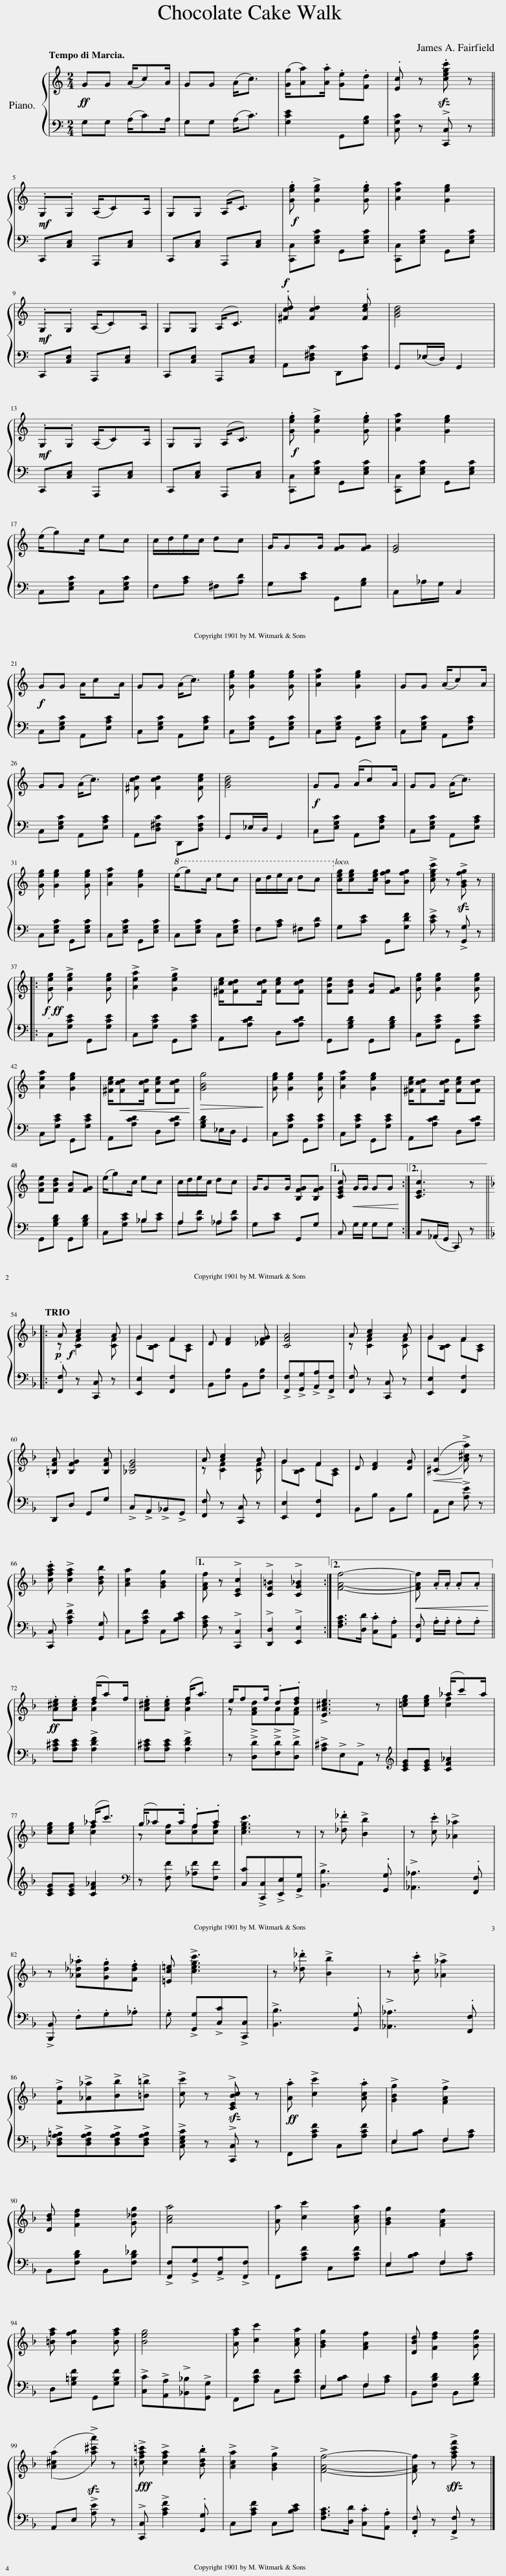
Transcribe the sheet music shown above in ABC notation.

X:1
%%score { ( 1 4 ) | ( 2 3 ) }
L:1/8
Q:1/4=115
M:2/4
I:linebreak $
K:C
V:1 treble
V:4 treble
V:2 bass
V:3 bass
V:1
!ff! GG (A/c)A/ | GG (A<c) | ([Gg]/[Aa]).[Aa]/ .[Ge].[Fd] | .[Ec] z!sfz! .[cegc'] z ||$!mf! .G,.G, (A,/C)A,/ | %5
 G,G, (A,<C) |!f! .[Geg] !>![Geg]2 .[Geg] | [Aea]2 [Geg]2 |$!mf! .G,.G, (A,/C)A,/ | G,G, (A,<C) | %10
!f! .[^Fcd] [Fcd]2 .[Fce] | [GBd]4 |$!mf! .G,.G, (A,/C)A,/ | G,G, (A,<C) |!f! .[Geg] !>![Geg]2 .[Geg] | %15
 [Aea]2 [Geg]2 |$ (e/g)c/ ec | c/d/e/c/ dc | G/GG/ [FG][FG] | [EG]4 |$ %20
!f! GG A/cA/ | GG (A<c) | [Geg] [Geg]2 [Geg] | [Aea]2 [Geg]2 | GG (A/c)A/ |$ %25
 GG (A<c) | [^Fcd] [Fcd]2 [Fce] | [GBd]4 |!f! GG (A/c)A/ | GG (A<c) |$ %30
 [Geg] [Geg]2 [Geg] | [Aea]2 [Geg]2 |!8va(! (e'/g')c'/ e'c' | c'/d'/e'/c'/ d'c'!8va)! | [ceg]/[ceg][ceg]/ [Bfg][Bfg] | %35
 !>![cegc'] z!sfz! !>![GBfg] z |:$!f!!ff! [Geg] !>![Geg]2 [Geg] | !>![Aea]2 !>![Geg]2 | [^Fce]/[Fcd][Fcd]/ [Fce][Fcd] | [FBe][FBd] [FB][FG] | %40
 [Geg] [Geg]2 [Geg] |$ [Aea]2 [Geg]2 | [^Fce]/!<(![Fcd][Fcd]/ [Fce][Fcd]!<)! |!>(! [GBg]4!>)! | [Geg] [Geg]2 [Geg] | %45
 [Aea]2 [Geg]2 | [^Fce]/[Fcd][Fcd]/ [Fce][Fcd] |$ [FBe][FBd] [FB][FG] | (e/g)c/ ec | c/d/e/c/ dc | %50
 G/GG/ [B,FG][B,FG] |1 [CEGc]!<(! G/G/ GG!<)! :|2 [CEc]3 z |:$[K:F]!p!!f! A [Ac]2 A | G[B,C] F[A,C] | %55
 D [DF]2 [_DFG] | [CFA]4 | A [Ac]2 A | G[B,C] F[A,C] |$ [=B,FA] [B,FG]2 [B,FA] | %60
 [_B,EG]4 | A [Ac]2 A | G[B,C] F[A,C] | D [DF]2 [DG] |!<(! (([^CA]2 !>![A^ca])) z!<)! |$ %65
 .[cfac'] !>![cfa]2 [Bdb] | [Aca]2 [GBg]2 |1 [FAf] z !>![CEc]2 | !>![CF=B]2 !>![CG_B]2 :|2 [FAf]4- | %70
!<(! [FAf] .A/.A/ .A.A!<)! ||$!ff! .[A^ce].[Ace] (f/a)f/ | .[A^ce].[Ace] (f<a) | e/ff/ .d.[df] | !>![EA^ce]3 z | %75
 [=ceg][ceg] (_a/c')a/ |$ [ceg][ceg] (_a<c') | (g/_a).a/ .f.[fa] | [cegc']3 z | z .[_d_d'] !>![Bb]2 | %80
 z .[cc'] !>![_A_a]2 |$ z .[_A_d_a].[Gdg].[Fdf] | [=Ec=e] !>![cegc']3 | z .[_d_d'] !>![Bb]2 | z .[cc'] !>![_A_a]2 |$ %85
 !>![Ff]!>![_A_a]!>![Bb]!>![=B=b] | !>![cc'] z!sfz! !>![CEBc] z |!ff! .[Aa] !>![cc']2 .[Aca] | !>![GBg]2 !>![FAf]2 |$ [DBd] [Fdf]2 [G_dg] | %90
 [Aca]4 | [Aa] [cc']2 [Aca] | [GBg]2 [FAf]2 |$ [=Bfa] [Bfg]2 [Bfa] | [Beg]4 | %95
 [Afa] [cc']2 [Aca] | [GBg]2 [FAf]2 | [DBd] [Fdf]2 [Gdg] |$ (([A^ca]2!sfz! !>![a^c'a'])) z |!fff! !>![=cfa=c'] !>![cfa]2 .[Bdb] | %100
 !>![Aca]2 !>![GBg]2 | !>![FAf]4- | [FAf] z !>![fac'f'] z |] %103
V:2
 G,G, (A,/C)A,/ | G,G, (A,<C) | [G,CE]2 G,,[G,B,] | [C,G,C] z !>![C,,C,] z ||$ C,,[C,E,] A,,,[C,E,] | %5
 C,,[C,E,] A,,,[C,E,] | [C,,C,][E,G,C] G,,[E,G,C] | [C,,C,][E,G,C] G,,[E,G,C] |$ C,,[C,E,] A,,,[C,E,] | C,,[C,E,] A,,,[C,E,] | %10
 A,,[D,^F,C] D,,[D,F,C] | G,,(_E,/D,/) G,,2 |$ C,,[C,E,] A,,,[C,E,] | C,,[C,E,] A,,,[C,E,] | [C,,C,][E,G,C] G,,[E,G,C] | %15
 [C,,C,][E,G,C] G,,[E,G,C] |$ C,[E,G,C] C,[E,G,C] | F,[A,C] ^F,[A,D] | G,[CE] G,,[G,B,] | C,_A,/G,/ C,2 |$ %20
 C,[E,G,C] A,,[E,A,C] | C,[E,G,C] A,,[E,A,C] | C,[E,G,C] G,,[E,G,C] | C,[E,G,C] G,,[E,G,C] | C,[E,G,C] A,,[E,A,C] |$ %25
 C,[E,G,C] A,,[E,A,C] | A,,[D,^F,C] D,,[D,F,C] | G,,_E,/D,/ G,,2 | C,[E,G,C] A,,[E,A,C] | C,[E,G,C] A,,[E,A,C] |$ %30
 C,[E,G,C] G,,[E,G,C] | C,[E,G,C] G,,[E,G,C] | C,[E,G,C] C,[E,G,C] | F,[A,C] ^F,[A,D] | G,[CE] G,,[G,DF] | %35
 !>![CE] z !>![G,,G,] z |:$ C,[G,CE] G,,[G,CE] | C,[G,CE] G,,[G,CE] | A,,[A,CD] D,[A,CD] | G,,[G,B,D] G,,[G,B,D] | %40
 C,[G,CE] G,,[G,CE] |$ C,[G,CE] G,,[G,CE] | A,,[A,CD] D,[A,CD] | [G,B,D]_E,/D,/ G,,2 | C,[G,CE] G,,[G,CE] | %45
 C,[G,CE] G,,[G,CE] | A,,[A,CD] D,[A,CD] |$ G,,[G,B,D] G,,[G,B,D] | C,[G,CE] _B,[CE] | A,[CF] _A,[CF] | %50
 G,[CE] G,,G, |1 C, G,/G,/ G,G, :|2 C,(_A,,/G,,/ C,,) z |:$[K:F] [F,,F,] z [C,,C,] z | [E,,E,]2 [F,,F,]2 | %55
 B,,[F,B,] B,,[F,B,] | !>![F,,F,]!>![G,,G,]!>![A,,A,]!>![F,,F,] | [F,,F,] z [C,,C,] z | [E,,E,]2 [F,,F,]2 |$ D,,D, G,,G, | %60
 !>!C,!>!A,,!>!_B,,!>!G,, | [F,,F,] z [C,,C,] z | [E,,E,]2 [F,,F,]2 | B,,B, B,,B, | A,,E, !>![A,E] z |$ %65
 [C,,C,] !>![A,CF]2 [G,,G,] | C,[A,CF] C,[B,CE] |1 [F,A,C] z !>![C,,C,]2 | !>![D,,D,]2 !>![E,,E,]2 :|2 [F,A,C]>[D,D] .[C,C].[A,,A,] | %70
 [F,,F,] .A,/.A,/ .A,.A, ||$ [A,^CE][A,CE] !>![A,DF]2 | [A,^CE][A,CE] !>![A,DF]2 | z !>![D,D]!>![F,D]!>![D,D] | !>![A,^C]!>!E,!>!A,, z | %75
[K:treble] [CEG][CEG] [CF_A]2 |$ [CEG][CEG] [CF_A]2 |[K:bass] z [F,F] [_A,F][F,F] | [C,C]!>![C,,C,]!>![E,,E,]!>![G,,G,] | !>![B,,B,]3 .[G,,G,] | %80
 !>![_A,,_A,]3 .[F,,F,] |$ !>![B,,,B,,] .F,.G,._A, | .G, !>![G,,G,]!>![C,C]!>![C,,C,] | !>![B,,B,]3 .[G,,G,] | !>![_A,,_A,]3 .[F,,F,] |$ %85
 !>![_D,F,A,=B,]!>![D,F,A,B,]!>![D,F,A,B,]!>![D,F,A,B,] | !>![C,E,G,C] z !>![C,,C,] z | F,,[A,CF] C,[A,CF] | E,[B,C] F,[A,C] |$ B,,[F,B,D] B,,[F,B,_D] | %90
 !>![F,,F,]!>![G,,G,]!>![A,,A,]!>![F,,F,] | F,,[A,CF] C,[A,CF] | E,[B,C] F,[A,C] |$ D,[G,=B,F] G,,[G,B,F] | !>![C,C]!>![A,,A,]!>![_B,,_B,]!>![G,,G,] | %95
 F,,[A,CF] C,[A,CF] | E,[B,C] F,[A,C] | B,,[F,B,D] B,,[G,B,D] |$ A,,E, !>![A,E] z | !>![C,,C,] !>![A,CF]2 .[G,,G,] | %100
 C,[A,CF] C,[B,CE] | [F,A,C]>[D,D] .[C,C].[A,,A,] | .[F,,F,] z !>![F,,F,] z |] %103
V:3
 x4 | x4 | x4 | x4 ||$ x4 | %5
 x4 | x4 | x4 |$ x4 | x4 | %10
 x4 | x4 |$ x4 | x4 | x4 | %15
 x4 |$ x4 | x4 | x4 | x4 |$ %20
 x4 | x4 | x4 | x4 | x4 |$ %25
 x4 | x4 | x4 | x4 | x4 |$ %30
 x4 | x4 | x4 | x4 | x4 | %35
 x4 |:$ x4 | x4 | x4 | x4 | %40
 x4 |$ x4 | x4 | x4 | x4 | %45
 x4 | x4 |$ x4 | x2 _B,2 | A,2 _A,2 | %50
 x4 |1 x4 :|2 x4 |:$[K:F] x4 | x4 | %55
 x4 | x4 | x4 | x4 |$ x4 | %60
 x4 | x4 | x4 | x4 | x4 |$ %65
 x4 | x4 |1 x4 | x4 :|2 x4 | %70
 x4 ||$ x4 | x4 | x4 | x4 | %75
[K:treble] x4 |$ x4 |[K:bass] x4 | x4 | x4 | %80
 x4 |$ x4 | x4 | x4 | x4 |$ %85
 x4 | x4 | x4 | E,2 F,2 |$ x4 | %90
 x4 | x4 | E,2 F,2 |$ x4 | x4 | %95
 x4 | E,2 F,2 | x4 |$ x4 | x4 | %100
 x4 | x4 | x4 |] %103
V:4
 x4 | x4 | x4 | x4 ||$ x4 | %5
 x4 | x4 | x4 |$ x4 | x4 | %10
 x4 | x4 |$ x4 | x4 | x4 | %15
 x4 |$ x4 | x4 | x4 | x4 |$ %20
 x4 | x4 | x4 | x4 | x4 |$ %25
 x4 | x4 | x4 | x4 | x4 |$ %30
 x4 | x4 |!8va(! x4 | x4!8va)! | x4 | %35
 x4 |:$ x4 | x4 | x4 | x4 | %40
 x4 |$ x4 | x4 | x4 | x4 | %45
 x4 | x4 |$ x4 | x4 | x4 | %50
 x4 |1 x4 :|2 x4 |:$[K:F] z [CF]2 [CF] | G2 F2 | %55
 x4 | x4 | z [CF]2 [CF] | G2 F2 |$ x4 | %60
 x4 | z [CF]2 [CF] | G2 F2 | x4 | x4 |$ %65
 x4 | x4 |1 x4 | x4 :|2 x4 | %70
 x4 ||$ x2 [Ad]2 | x2 [Ad]2 | z !>![FAd]!>!A!>![FA] | x4 | %75
 x2 [cf]2 |$ x2 [cf]2 | z [cf][cf][cf] | x4 | x4 | %80
 x4 |$ x4 | x4 | x4 | x4 |$ %85
 x4 | x4 | x4 | x4 |$ x4 | %90
 x4 | x4 | x4 |$ x4 | x4 | %95
 x4 | x4 | x4 |$ x4 | x4 | %100
 x4 | x4 | x4 |] %103
